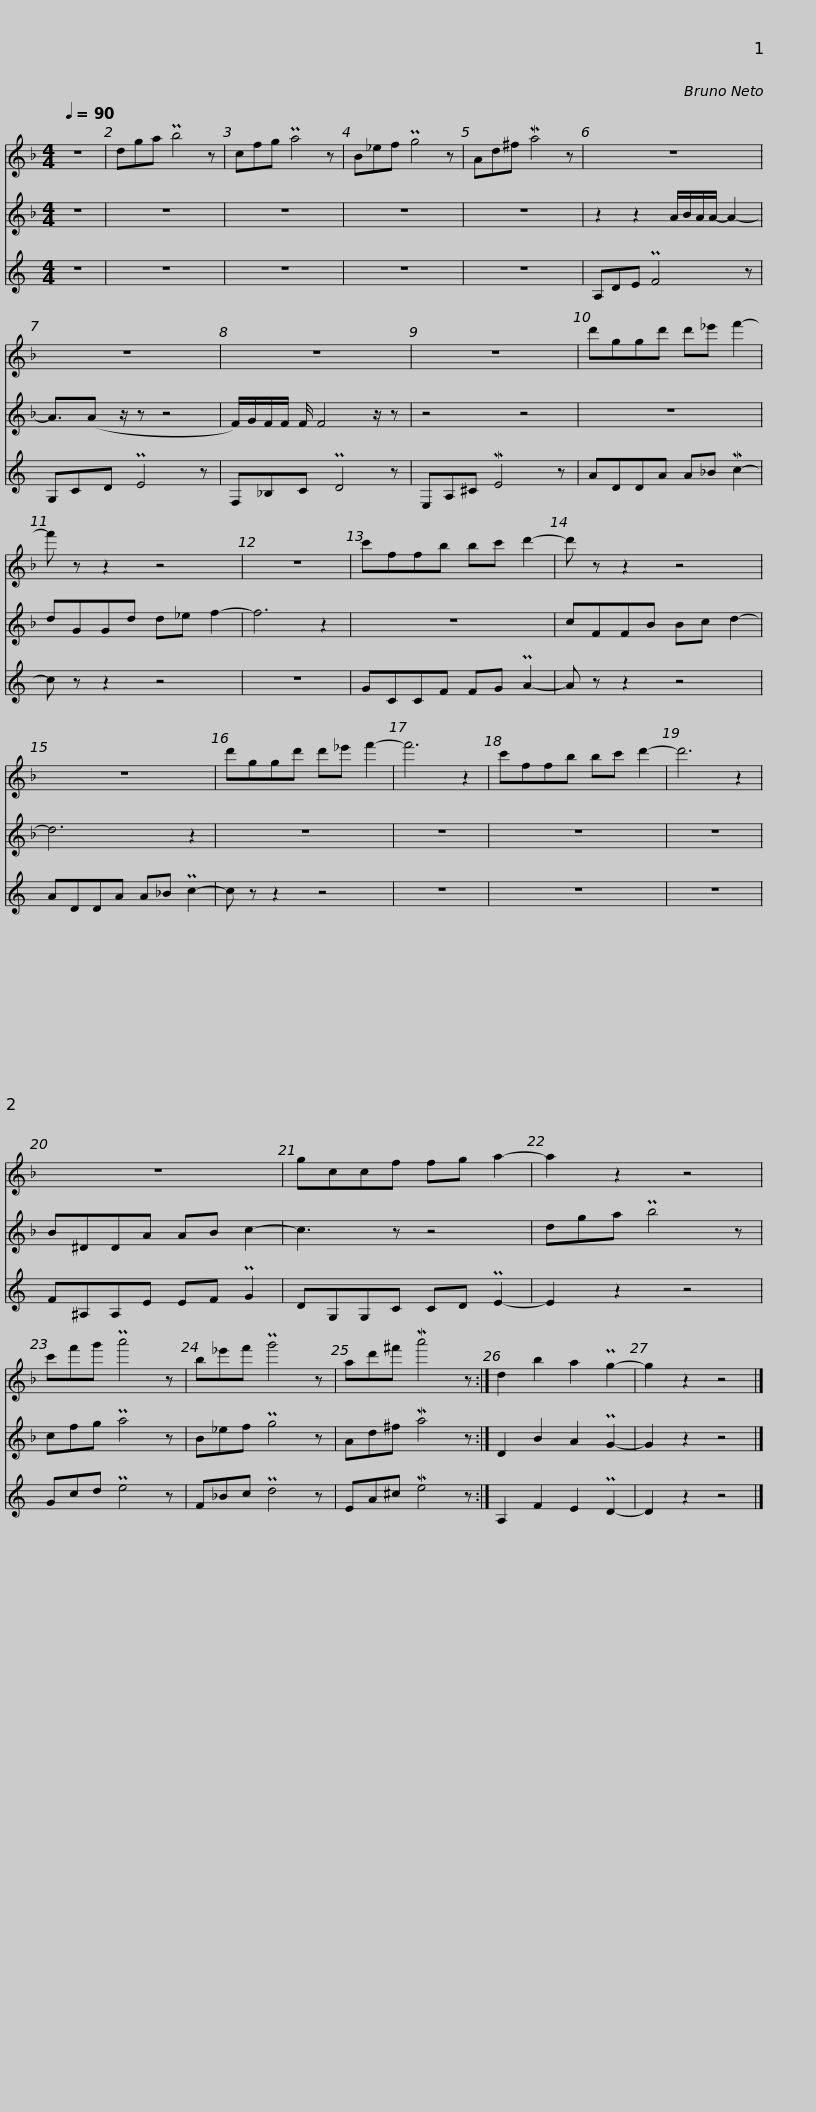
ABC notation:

X:1
%%score 1 2 3
L:1/8
Q:1/4=90
M:4/4
I:linebreak $
K:C
V:1 treble transpose=-17
V:2 treble transpose=7
V:3 treble
V:1
[K:F] z8 | dga Pb4 z | cfg Pa4 z | B_ef Pg4 z | Ad^f Ma4 z | %5
 z8 |$ z8 | z8 | z8 | d'ggd' d'_e' f'2- |$ %10
 f' z z2 z4 | z8 | c'ffb bc' d'2- | d' z z2 z4 | z8 |$ %15
 d'ggd' d'_e' f'2- | f'6 z2 | c'ffb bc' d'2- | d'6 z2 | z8 | %20
 gccf fg a2- |$ a2 z2 z4 | c'f'g' Pa'4 z | b_e'f' Pg'4 z | ad'^f' Ma'4 z :| %25
 d2 b2 a2 Pg2- | g2 z2 z4 |] %27
V:2
[K:F] z8 | z8 | z8 | z8 | z8 | %5
 z2 z2 A/B/A/A/- A2- |$ A3/2(A z/ z z4 | F/)G/F/F/ F/ F4 z/ z | z4 z4 | z8 |$ %10
 dGGd d_e f2- | f6 z2 | z8 | cFFB Bc d2- | d6 z2 |$ %15
 z8 | z8 | z8 | z8 | B^DDA AB c2- | %20
 c3 z z4 |$ dga Pb4 z | cfg Pa4 z | B_ef Pg4 z | Ad^f Ma4 z :| %25
 D2 B2 A2 PG2- | G2 z2 z4 |] %27
V:3
 z8 | z8 | z8 | z8 | z8 | %5
 A,DE PF4 z |$ G,CD PE4 z | F,_B,C PD4 z | E,A,^C ME4 z | ADDA A_B Mc2- |$ %10
 c z z2 z4 | z8 | GCCF FG PA2- | A z z2 z4 | ADDA A_B Pc2- |$ %15
 c z z2 z4 | z8 | z8 | z8 | F^A,A,E EF PG2 | %20
 DG,G,C CD PE2- |$ E2 z2 z4 | Gcd Pe4 z | F_Bc Pd4 z | EA^c Me4 z :| %25
 A,2 F2 E2 PD2- | D2 z2 z4 |] %27
